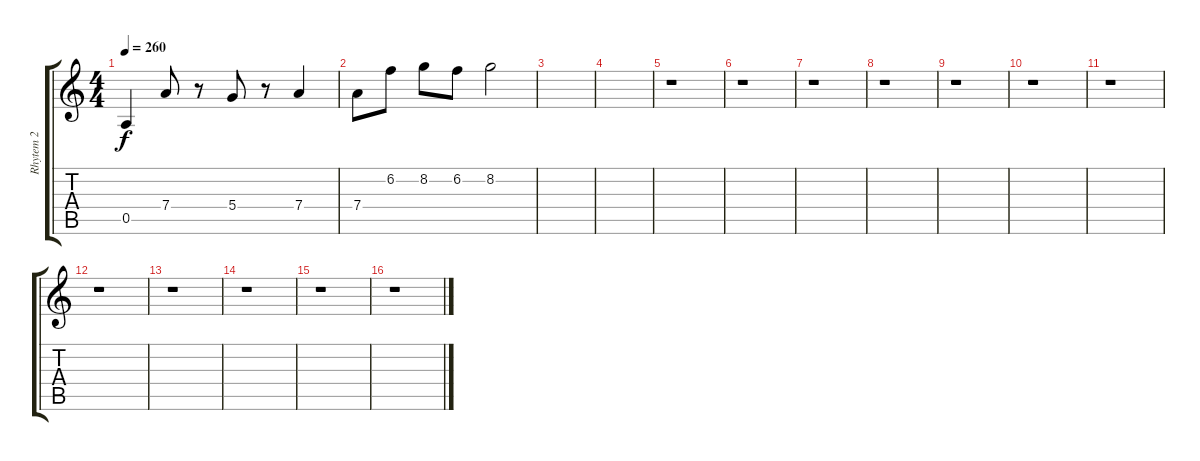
\track ("Rhytem 2" "Rhytem 2") {instrument distortionguitar}
\staff {score tabs}
\tuning (E4 B3 G3 D3 A2 E2) {hide}
\ts (4 4)
\tempo 260
\clef g2
\ks c
0.5.4{dy f} 7.4.8 r.8 5.4.8 r.8 7.4.4 |
7.4.8 6.2.8 8.2.8 6.2.8 8.2.2 |
|
|
r.1 |
r.1 |
r.1 |
r.1 |
r.1 |
r.1 |
r.1 |
r.1 |
r.1 |
r.1 |
r.1 |
r.1
